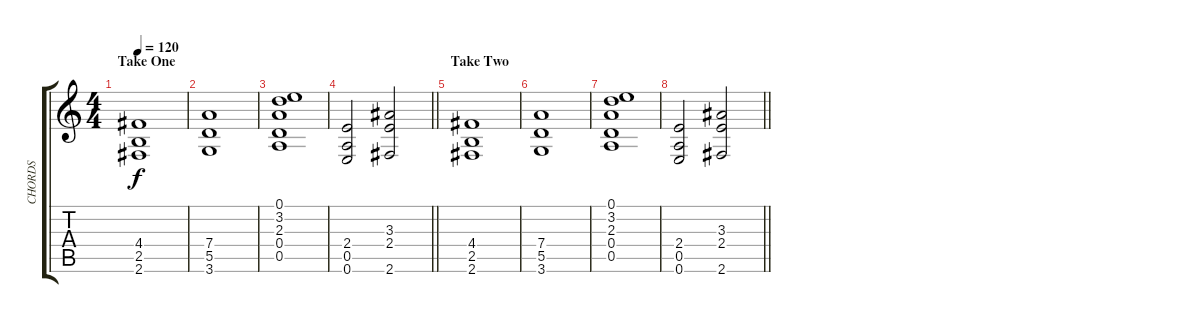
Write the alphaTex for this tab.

\track ("CHORDS" "CHORDS") {instrument distortionguitar}
\staff {score tabs}
\tuning (E4 B3 G3 D3 A2 E2) {hide}
\ts (4 4)
\section ("" "Take One")
\tempo 120
\clef g2
\ks c
(4.4 2.5 2.6).1{dy f instrument distortionguitar} |
(7.4 5.5 3.6).1 |
(0.1 3.2 2.3 0.4 0.5).1 |
\barLineRight lightlight
(2.4 0.5 0.6).2 (3.3 2.4 2.6).2 |
\section ("" "Take Two")
(4.4 2.5 2.6).1 |
(7.4 5.5 3.6).1 |
(0.1 3.2 2.3 0.4 0.5).1 |
\barLineRight lightlight
(2.4 0.5 0.6).2 (3.3 2.4 2.6).2
